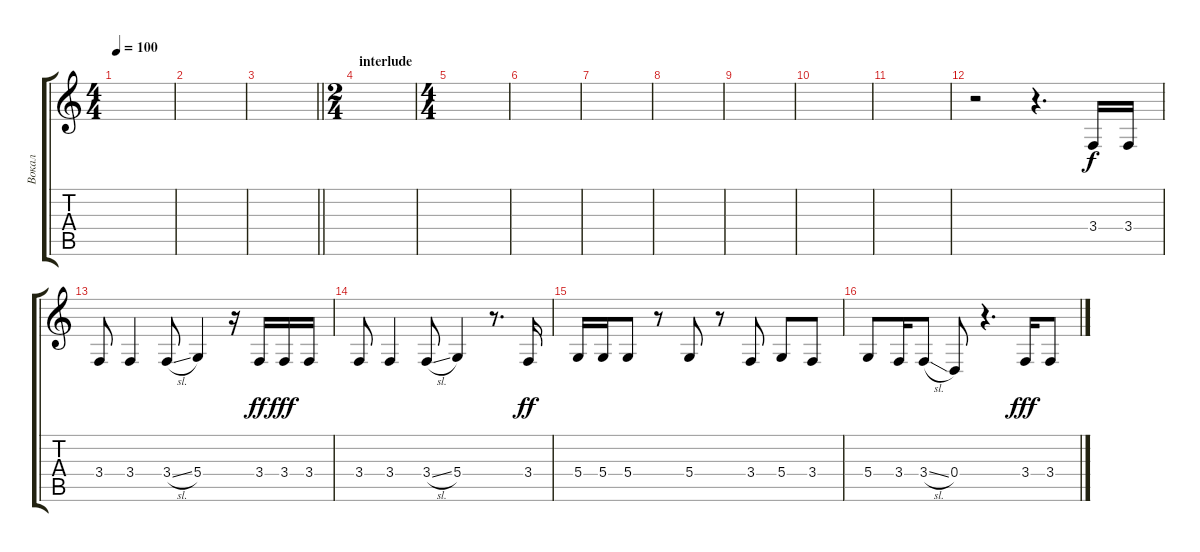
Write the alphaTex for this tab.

\track ("Вокал" "Вокал") {instrument altosax}
\staff {score tabs}
\tuning (E4 B3 G3 D3 A2 D2) {hide}
\ts (4 4)
\tempo 100
\clef g2
\ks c
|
|
\barLineRight lightlight
|
\ts (2 4)
\section ("" "interlude")
|
\ts (4 4)
|
|
|
|
|
|
|
r.2 r.4{d} 3.4.16 3.4.16 |
3.4.8 3.4.4 3.4{sl}.8 5.4.4 r.16 3.4.16{dy ff} 3.4.16{dy fff} 3.4.16 |
3.4.8 3.4.4 3.4{sl}.8 5.4.4 r.8{d} 3.4.16{dy ff} |
5.4.16 5.4.16 5.4.8 r.8 5.4.8 r.8 3.4.8 5.4.8 3.4.8 |
5.4.8 3.4.16 3.4{sl}.8 0.4.8 r.4{d} 3.4.16{dy fff} 3.4.8
